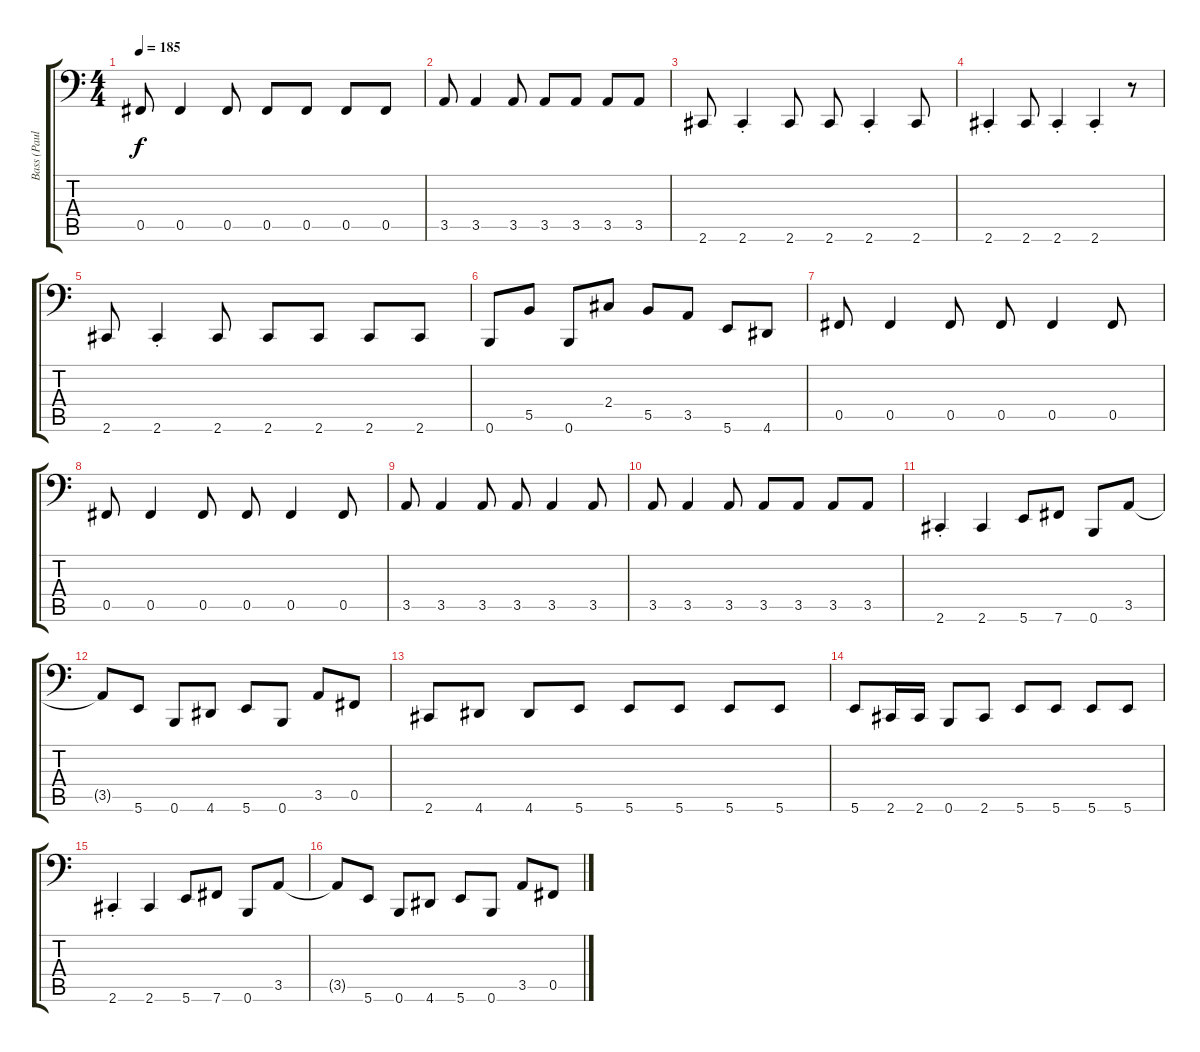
\track ("Bass (Paul)" "Bass (Paul") {instrument electricbassfinger}
\staff {score tabs}
\tuning (Db3 Ab2 E2 B1 Gb1 B0) {hide}
\ts (4 4)
\tempo 185
\clef f4
\ks c
0.5.8{dy f} 0.5.4 0.5.8 0.5.8 0.5.8 0.5.8 0.5.8 |
3.5.8 3.5.4 3.5.8 3.5.8 3.5.8 3.5.8 3.5.8 |
2.6.8 2.6{st}.4 2.6.8 2.6.8 2.6{st}.4 2.6.8 |
2.6{st}.4 2.6.8 2.6{st}.4 2.6{st}.4 r.8 |
2.6.8 2.6{st}.4 2.6.8 2.6.8 2.6.8 2.6.8 2.6.8 |
0.6.8 5.5.8 0.6.8 2.4.8 5.5.8 3.5.8 5.6.8 4.6.8 |
0.5.8 0.5.4 0.5.8 0.5.8 0.5.4 0.5.8 |
0.5.8 0.5.4 0.5.8 0.5.8 0.5.4 0.5.8 |
3.5.8 3.5.4 3.5.8 3.5.8 3.5.4 3.5.8 |
3.5.8 3.5.4 3.5.8 3.5.8 3.5.8 3.5.8 3.5.8 |
2.6{st}.4 2.6.4 5.6.8 7.6.8 0.6.8 3.5.8 |
3.5{t}.8 5.6.8 0.6.8 4.6.8 5.6.8 0.6.8 3.5.8 0.5.8 |
2.6.8 4.6.8 4.6.8 5.6.8 5.6.8 5.6.8 5.6.8 5.6.8 |
5.6.8 2.6.16 2.6.16 0.6.8 2.6.8 5.6.8 5.6.8 5.6.8 5.6.8 |
2.6{st}.4 2.6.4 5.6.8 7.6.8 0.6.8 3.5.8 |
3.5{t}.8 5.6.8 0.6.8 4.6.8 5.6.8 0.6.8 3.5.8 0.5.8
